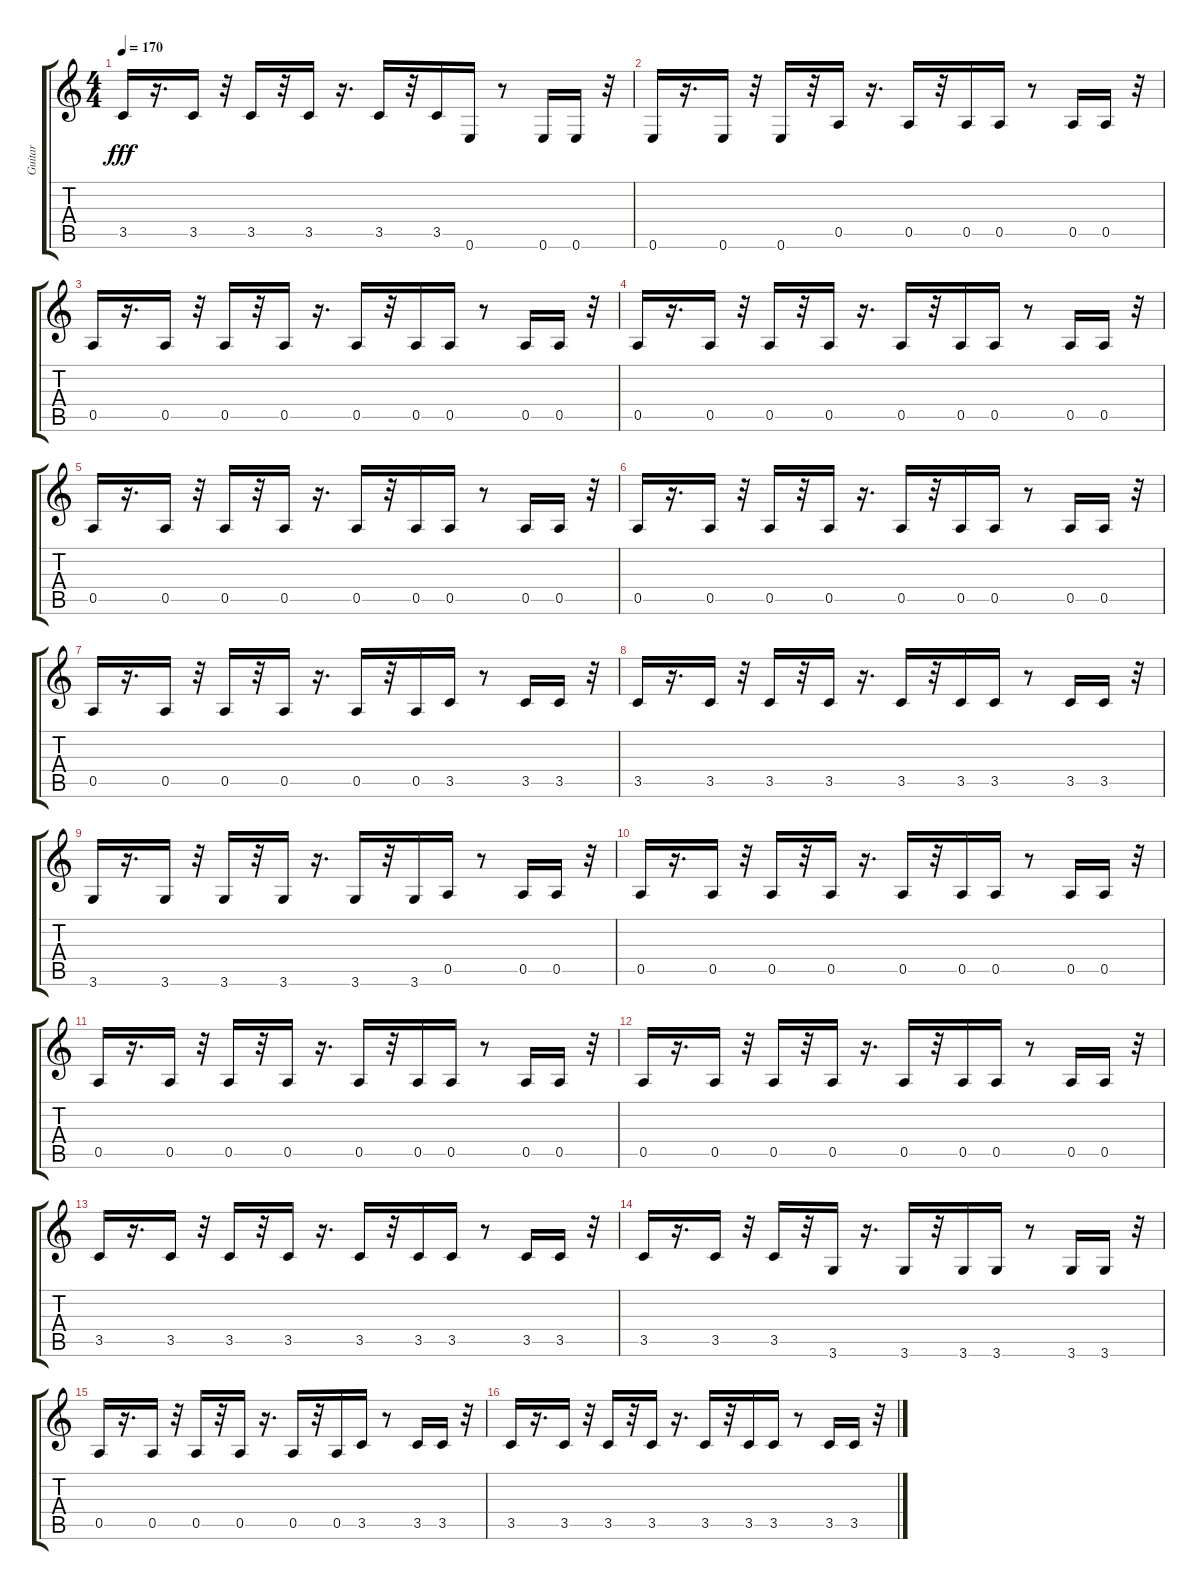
\track ("Guitar" "Guitar") {instrument distortionguitar}
\staff {score tabs}
\tuning (E4 B3 G3 D3 A2 E2) {hide}
\ts (4 4)
\tempo 170
\clef g2
\ks c
3.5.16{dy fff} r.16{d} 3.5.16 r.32 3.5.16 r.32 3.5.16 r.16{d} 3.5.16 r.32 3.5.16 0.6.16 r.8 0.6.16 0.6.16 r.32 |
0.6.16 r.16{d} 0.6.16 r.32 0.6.16 r.32 0.5.16 r.16{d} 0.5.16 r.32 0.5.16 0.5.16 r.8 0.5.16 0.5.16 r.32 |
0.5.16 r.16{d} 0.5.16 r.32 0.5.16 r.32 0.5.16 r.16{d} 0.5.16 r.32 0.5.16 0.5.16 r.8 0.5.16 0.5.16 r.32 |
0.5.16 r.16{d} 0.5.16 r.32 0.5.16 r.32 0.5.16 r.16{d} 0.5.16 r.32 0.5.16 0.5.16 r.8 0.5.16 0.5.16 r.32 |
0.5.16 r.16{d} 0.5.16 r.32 0.5.16 r.32 0.5.16 r.16{d} 0.5.16 r.32 0.5.16 0.5.16 r.8 0.5.16 0.5.16 r.32 |
0.5.16 r.16{d} 0.5.16 r.32 0.5.16 r.32 0.5.16 r.16{d} 0.5.16 r.32 0.5.16 0.5.16 r.8 0.5.16 0.5.16 r.32 |
0.5.16 r.16{d} 0.5.16 r.32 0.5.16 r.32 0.5.16 r.16{d} 0.5.16 r.32 0.5.16 3.5.16 r.8 3.5.16 3.5.16 r.32 |
3.5.16 r.16{d} 3.5.16 r.32 3.5.16 r.32 3.5.16 r.16{d} 3.5.16 r.32 3.5.16 3.5.16 r.8 3.5.16 3.5.16 r.32 |
3.6.16 r.16{d} 3.6.16 r.32 3.6.16 r.32 3.6.16 r.16{d} 3.6.16 r.32 3.6.16 0.5.16 r.8 0.5.16 0.5.16 r.32 |
0.5.16 r.16{d} 0.5.16 r.32 0.5.16 r.32 0.5.16 r.16{d} 0.5.16 r.32 0.5.16 0.5.16 r.8 0.5.16 0.5.16 r.32 |
0.5.16 r.16{d} 0.5.16 r.32 0.5.16 r.32 0.5.16 r.16{d} 0.5.16 r.32 0.5.16 0.5.16 r.8 0.5.16 0.5.16 r.32 |
0.5.16 r.16{d} 0.5.16 r.32 0.5.16 r.32 0.5.16 r.16{d} 0.5.16 r.32 0.5.16 0.5.16 r.8 0.5.16 0.5.16 r.32 |
3.5.16 r.16{d} 3.5.16 r.32 3.5.16 r.32 3.5.16 r.16{d} 3.5.16 r.32 3.5.16 3.5.16 r.8 3.5.16 3.5.16 r.32 |
3.5.16 r.16{d} 3.5.16 r.32 3.5.16 r.32 3.6.16 r.16{d} 3.6.16 r.32 3.6.16 3.6.16 r.8 3.6.16 3.6.16 r.32 |
0.5.16 r.16{d} 0.5.16 r.32 0.5.16 r.32 0.5.16 r.16{d} 0.5.16 r.32 0.5.16 3.5.16 r.8 3.5.16 3.5.16 r.32 |
3.5.16 r.16{d} 3.5.16 r.32 3.5.16 r.32 3.5.16 r.16{d} 3.5.16 r.32 3.5.16 3.5.16 r.8 3.5.16 3.5.16 r.32
